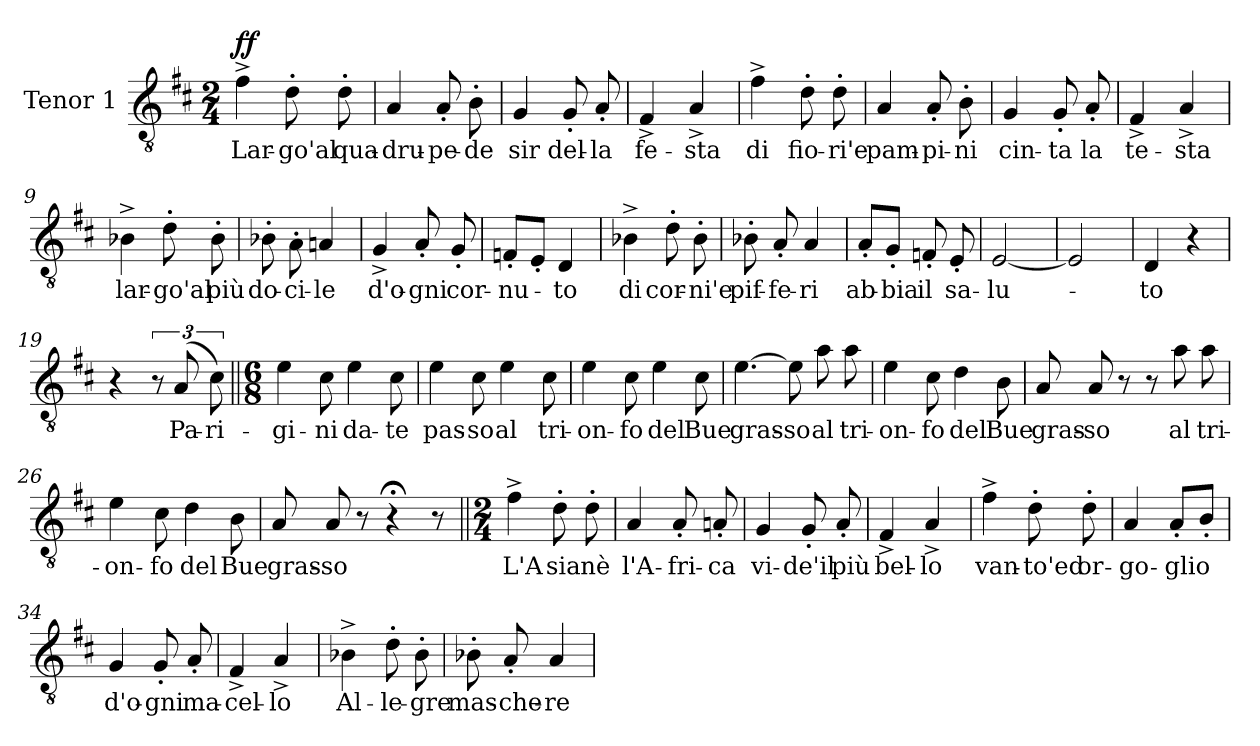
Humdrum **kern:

**kern	**text	**dynam
*part1	*part1	*part1
*staff1	*staff1	*staff1
*I"Tenor 1	*	*
*I'T.1	*	*
*clefGv2	*	*
*k[f#c#]	*	*
*D:	*	*
*M2/4	*	*
=1	=1	=1
!	!	!LO:DY:a
4f#^\	Lar-	ff
8d'\	-go'al	.
8d'\	qua-	.
=2	=2	=2
4A/	-dru-	.
8A'/	-pe-	.
8B'\	-de	.
=3	=3	=3
4G/	sir	.
8G'/	del-	.
8A'/	-la	.
=4	=4	=4
4F#^/	fe-	.
4A^/	-sta	.
=5	=5	=5
4f#^\	di	.
8d'\	fio-	.
8d'\	-ri'e	.
=6	=6	=6
4A/	pam-	.
8A'/	-pi-	.
8B'\	-ni	.
=7	=7	=7
4G/	cin-	.
8G'/	-ta	.
8A'/	la	.
=8	=8	=8
4F#^/	te-	.
4A^/	-sta	.
!!LO:PB:g=z
=9	=9	=9
4B-X^\	lar-	.
8d'\	-go'al	.
8B-'\	più	.
=10	=10	=10
8B-X'\	do-	.
8A'\	-ci-	.
4An/	-le	.
=11	=11	=11
4G^/	d'o-	.
8A'/	-gni	.
8G'/	cor-	.
=12	=12	=12
8Fn'/L	-nu-	.
8E'/J	.	.
4D/	-to	.
=13	=13	=13
4B-X^\	di	.
8d'\	cor-	.
8B-'\	-ni'e	.
=14	=14	=14
8B-X'\	pif-	.
8A'/	-fe-	.
4A/	-ri	.
=15	=15	=15
8A'/L	ab-	.
8G'/J	-bia	.
8Fn'/	il	.
8E'/	sa-	.
=16	=16	=16
[2E/	-lu-	.
=17	=17	=17
2E/]	.	.
=18	=18	=18
4D/	-to	.
4r	.	.
!!LO:LB:g=z
=19	=19	=19
4r	.	.
12r	.	.
(>12A/	Pa-	.
12c#\)	-ri-	.
=20||	=20||	=20||
*M6/8	*	*
4e\	-gi-	.
8c#\	-ni	.
4e\	da-	.
8c#\	-te	.
=21	=21	=21
4e\	pas-	.
8c#\	-so	.
4e\	al	.
8c#\	tri-	.
=22	=22	=22
4e\	-on-	.
8c#\	-fo	.
4e\	del	.
8c#\	Bue	.
=23	=23	=23
[4.e\	gras-	.
8e\]	-so	.
8a\	al	.
8a\	tri-	.
=24	=24	=24
4e\	-on-	.
8c#\	-fo	.
4d\	del	.
8B\	Bue	.
!!LO:PB:g=z
=25	=25	=25
8A/	gras-	.
8A/	-so	.
8r	.	.
8r	.	.
8a\	al	.
8a\	tri-	.
=26	=26	=26
4e\	-on-	.
8c#\	-fo	.
4d\	del	.
8B\	Bue	.
=27	=27	=27
8A/	gras-	.
8A/	-so	.
8r	.	.
4r;<	.	.
8r	.	.
=28||	=28||	=28||
*M2/4	*	*
4f#^\	L'A	.
8d'\	sia	.
8d'\	nè	.
=29	=29	=29
4A/	l'A-	.
8A'/	-fri-	.
8An'/	-ca	.
=30	=30	=30
4G/	vi-	.
8G'/	-de'il	.
8A'/	più	.
=31	=31	=31
4F#^/	bel-	.
4A^/	-lo	.
!!LO:LB:g=z
=32	=32	=32
4f#^\	van-	.
8d'\	-to'ed	.
8d'\	or-	.
=33	=33	=33
4A/	-go-	.
8A'/L	-glio	.
8B'/J	.	.
=34	=34	=34
4G/	d'o-	.
8G'/	-gni	.
8A'/	ma-	.
=35	=35	=35
4F#^/	-cel-	.
4A^/	-lo	.
=36	=36	=36
4B-X^\	Al-	.
8d'\	-le-	.
8B-'\	-gre	.
=37	=37	=37
8B-X'\	mas-	.
8A'/	-che-	.
4A/	-re	.
=	=	=
*-	*-	*-
